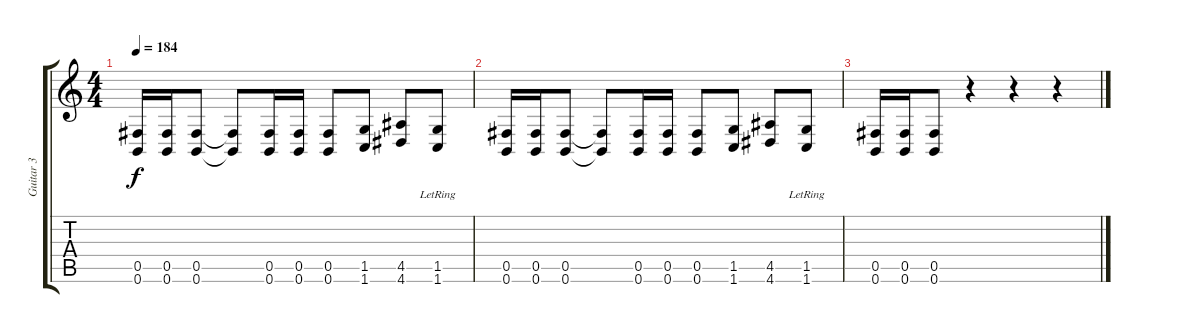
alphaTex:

\track ("Guitar 3" "Guitar 3") {instrument overdrivenguitar}
\staff {score tabs}
\tuning (Db4 Ab3 E3 B2 Gb2 B1) {hide}
\ts (4 4)
\tempo 184
\clef g2
\ks c
(0.5 0.6).16{dy f} (0.5 0.6).16 (0.5 0.6).8 (0.5{t} 0.6{t}).8 (0.5 0.6).16 (0.5 0.6).16 (0.5 0.6).8 (1.5 1.6).8 (4.5 4.6).8 (1.5{lr} 1.6).8 |
(0.5 0.6).16 (0.5 0.6).16 (0.5 0.6).8 (0.5{t} 0.6{t}).8 (0.5 0.6).16 (0.5 0.6).16 (0.5 0.6).8 (1.5 1.6).8 (4.5 4.6).8 (1.5{lr} 1.6).8 |
(0.5 0.6).16 (0.5 0.6).16 (0.5 0.6).8 r.4 r.4 r.4
